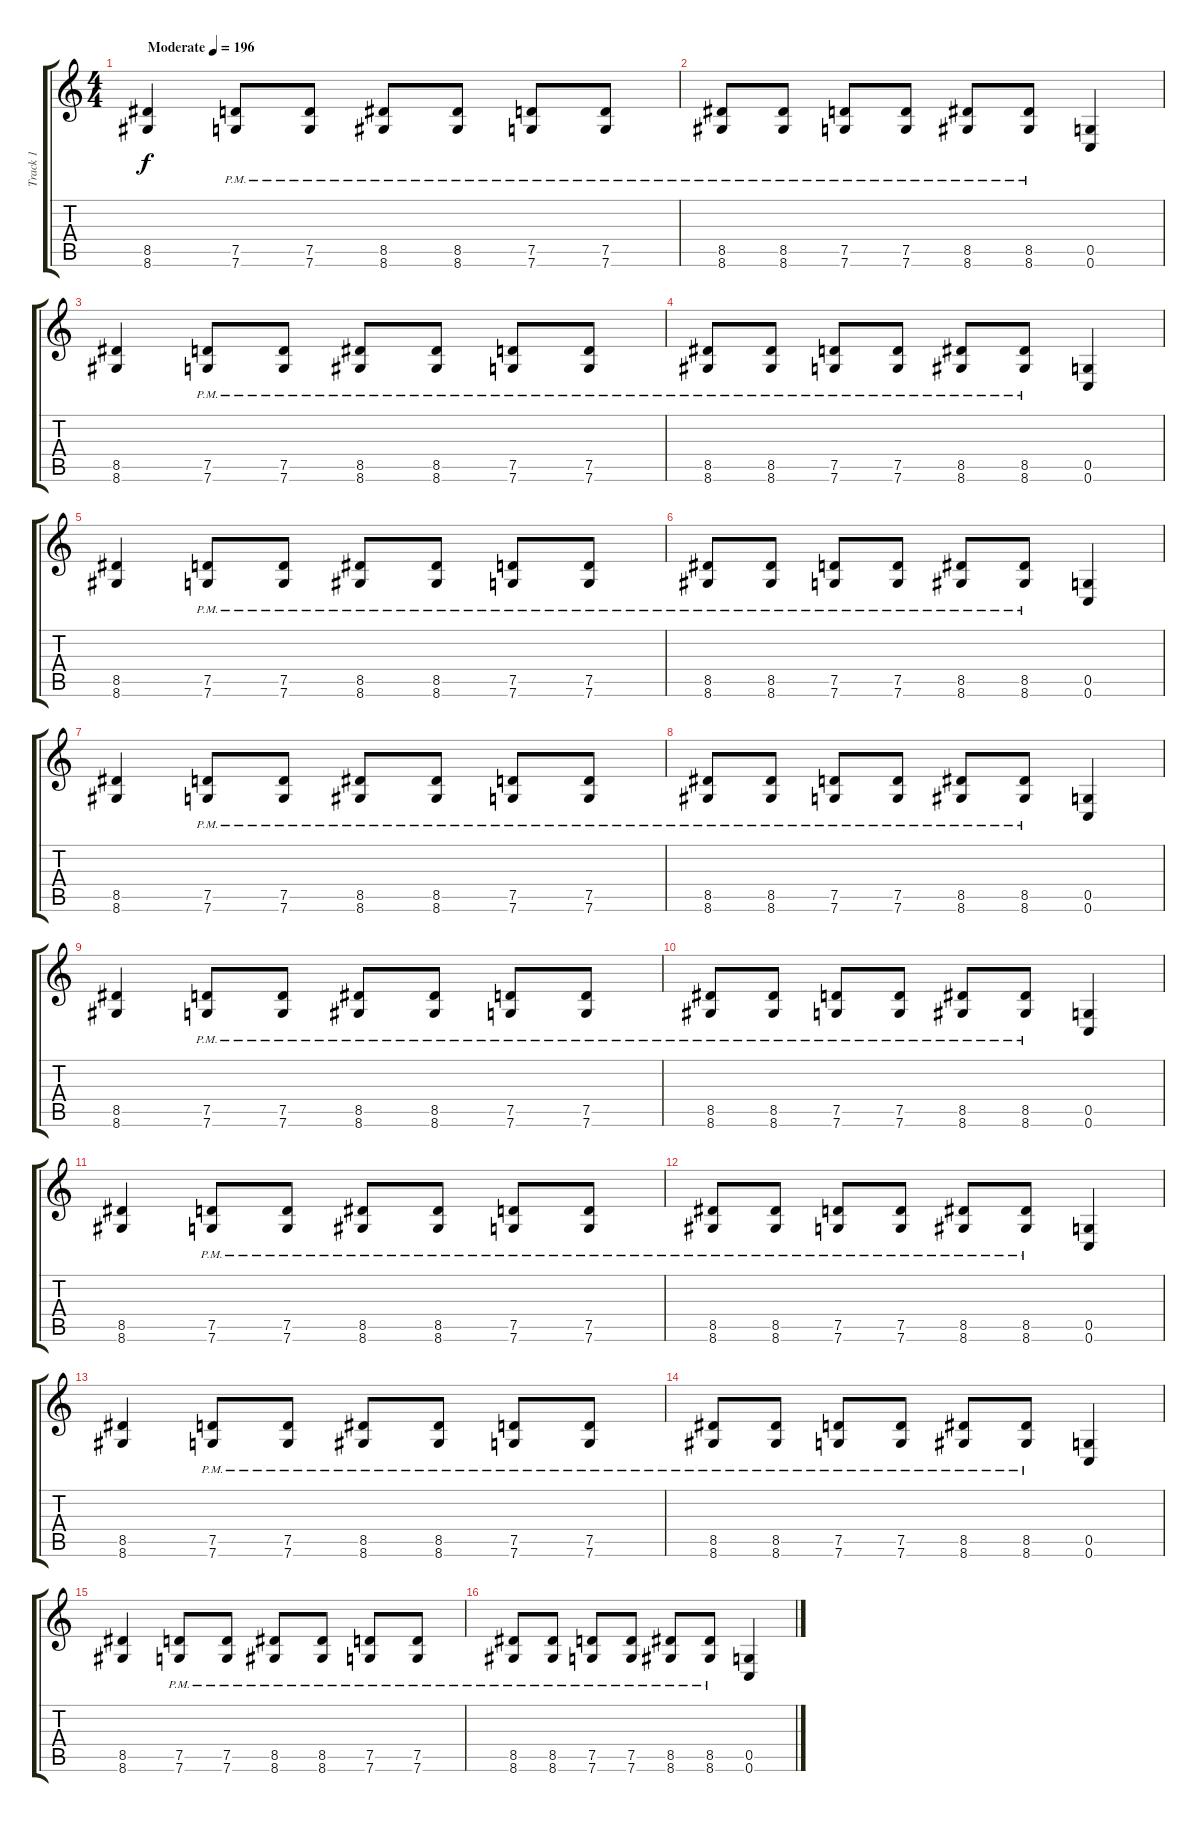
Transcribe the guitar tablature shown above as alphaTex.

\track ("Track 1" "Track 1") {instrument overdrivenguitar}
\staff {score tabs}
\tuning (D4 A3 F3 C3 G2 C2) {hide}
\ts (4 4)
\tempo (196 "Moderate")
\clef g2
\ks c
(8.5 8.6).4{dy f instrument overdrivenguitar} (7.5{pm} 7.6{pm}).8 (7.5{pm} 7.6{pm}).8 (8.5{pm} 8.6{pm}).8 (8.5{pm} 8.6{pm}).8 (7.5{pm} 7.6{pm}).8 (7.5{pm} 7.6{pm}).8 |
(8.5{pm} 8.6{pm}).8 (8.5{pm} 8.6{pm}).8 (7.5{pm} 7.6{pm}).8 (7.5{pm} 7.6{pm}).8 (8.5{pm} 8.6{pm}).8 (8.5{pm} 8.6{pm}).8 (0.5 0.6).4 |
(8.5 8.6).4 (7.5{pm} 7.6{pm}).8 (7.5{pm} 7.6{pm}).8 (8.5{pm} 8.6{pm}).8 (8.5{pm} 8.6{pm}).8 (7.5{pm} 7.6{pm}).8 (7.5{pm} 7.6{pm}).8 |
(8.5{pm} 8.6{pm}).8 (8.5{pm} 8.6{pm}).8 (7.5{pm} 7.6{pm}).8 (7.5{pm} 7.6{pm}).8 (8.5{pm} 8.6{pm}).8 (8.5{pm} 8.6{pm}).8 (0.5 0.6).4 |
(8.5 8.6).4 (7.5{pm} 7.6{pm}).8 (7.5{pm} 7.6{pm}).8 (8.5{pm} 8.6{pm}).8 (8.5{pm} 8.6{pm}).8 (7.5{pm} 7.6{pm}).8 (7.5{pm} 7.6{pm}).8 |
(8.5{pm} 8.6{pm}).8 (8.5{pm} 8.6{pm}).8 (7.5{pm} 7.6{pm}).8 (7.5{pm} 7.6{pm}).8 (8.5{pm} 8.6{pm}).8 (8.5{pm} 8.6{pm}).8 (0.5 0.6).4 |
(8.5 8.6).4 (7.5{pm} 7.6{pm}).8 (7.5{pm} 7.6{pm}).8 (8.5{pm} 8.6{pm}).8 (8.5{pm} 8.6{pm}).8 (7.5{pm} 7.6{pm}).8 (7.5{pm} 7.6{pm}).8 |
(8.5{pm} 8.6{pm}).8 (8.5{pm} 8.6{pm}).8 (7.5{pm} 7.6{pm}).8 (7.5{pm} 7.6{pm}).8 (8.5{pm} 8.6{pm}).8 (8.5{pm} 8.6{pm}).8 (0.5 0.6).4 |
(8.5 8.6).4 (7.5{pm} 7.6{pm}).8 (7.5{pm} 7.6{pm}).8 (8.5{pm} 8.6{pm}).8 (8.5{pm} 8.6{pm}).8 (7.5{pm} 7.6{pm}).8 (7.5{pm} 7.6{pm}).8 |
(8.5{pm} 8.6{pm}).8 (8.5{pm} 8.6{pm}).8 (7.5{pm} 7.6{pm}).8 (7.5{pm} 7.6{pm}).8 (8.5{pm} 8.6{pm}).8 (8.5{pm} 8.6{pm}).8 (0.5 0.6).4 |
(8.5 8.6).4 (7.5{pm} 7.6{pm}).8 (7.5{pm} 7.6{pm}).8 (8.5{pm} 8.6{pm}).8 (8.5{pm} 8.6{pm}).8 (7.5{pm} 7.6{pm}).8 (7.5{pm} 7.6{pm}).8 |
(8.5{pm} 8.6{pm}).8 (8.5{pm} 8.6{pm}).8 (7.5{pm} 7.6{pm}).8 (7.5{pm} 7.6{pm}).8 (8.5{pm} 8.6{pm}).8 (8.5{pm} 8.6{pm}).8 (0.5 0.6).4 |
(8.5 8.6).4 (7.5{pm} 7.6{pm}).8 (7.5{pm} 7.6{pm}).8 (8.5{pm} 8.6{pm}).8 (8.5{pm} 8.6{pm}).8 (7.5{pm} 7.6{pm}).8 (7.5{pm} 7.6{pm}).8 |
(8.5{pm} 8.6{pm}).8 (8.5{pm} 8.6{pm}).8 (7.5{pm} 7.6{pm}).8 (7.5{pm} 7.6{pm}).8 (8.5{pm} 8.6{pm}).8 (8.5{pm} 8.6{pm}).8 (0.5 0.6).4 |
(8.5 8.6).4 (7.5{pm} 7.6{pm}).8 (7.5{pm} 7.6{pm}).8 (8.5{pm} 8.6{pm}).8 (8.5{pm} 8.6{pm}).8 (7.5{pm} 7.6{pm}).8 (7.5{pm} 7.6{pm}).8 |
(8.5{pm} 8.6{pm}).8 (8.5{pm} 8.6{pm}).8 (7.5{pm} 7.6{pm}).8 (7.5{pm} 7.6{pm}).8 (8.5{pm} 8.6{pm}).8 (8.5{pm} 8.6{pm}).8 (0.5 0.6).4
